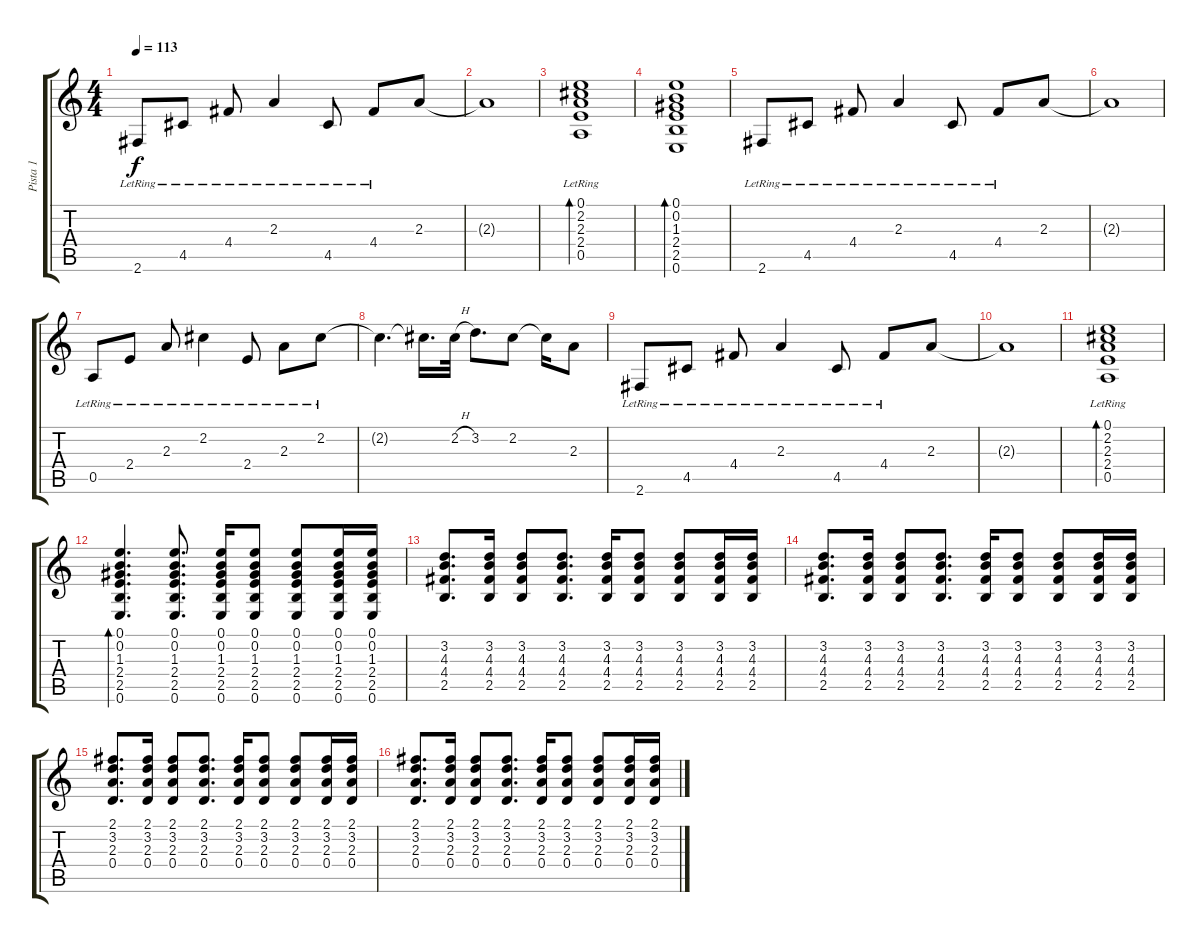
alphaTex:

\track ("Pista 1" "Pista 1") {instrument electricguitarclean}
\staff {score tabs}
\tuning (E4 B3 G3 D3 A2 E2) {hide}
\ts (4 4)
\tempo 113
\clef g2
\ks c
2.6{lr}.8{dy f} 4.5{lr}.8 4.4{lr}.8 2.3{lr}.4 4.5{lr}.8 4.4{lr}.8 2.3.8 |
2.3{t}.1 |
(0.1 2.2 2.3 2.4 0.5{lr}).1{bd 120} |
(0.1 0.2 1.3 2.4 2.5 0.6).1{bd 120} |
2.6{lr}.8 4.5{lr}.8 4.4{lr}.8 2.3{lr}.4 4.5{lr}.8 4.4{lr}.8 2.3.8 |
2.3{t}.1 |
0.5{lr}.8 2.4{lr}.8 2.3{lr}.8 2.2{lr}.4 2.4{lr}.8 2.3{lr}.8 2.2{lr}.8 |
2.2{t}.4{d} 2.2{t}.16{d} 2.2{h}.32 3.2.8{d} 2.2.8 2.2{t}.16 2.3.8 |
2.6{lr}.8 4.5{lr}.8 4.4{lr}.8 2.3{lr}.4 4.5{lr}.8 4.4{lr}.8 2.3.8 |
2.3{t}.1 |
(0.1 2.2 2.3 2.4 0.5{lr}).1{bd 120} |
(0.1 0.2 1.3 2.4 2.5 0.6).4{d bd 120} (0.1 0.2 1.3 2.4 2.5 0.6).8{d} (0.1 0.2 1.3 2.4 2.5 0.6).16 (0.1 0.2 1.3 2.4 2.5 0.6).8 (0.1 0.2 1.3 2.4 2.5 0.6).8 (0.1 0.2 1.3 2.4 2.5 0.6).16 (0.1 0.2 1.3 2.4 2.5 0.6).16 |
(3.2 4.3 4.4 2.5).8{d} (3.2 4.3 4.4 2.5).16 (3.2 4.3 4.4 2.5).8 (3.2 4.3 4.4 2.5).8{d} (3.2 4.3 4.4 2.5).16 (3.2 4.3 4.4 2.5).8 (3.2 4.3 4.4 2.5).8 (3.2 4.3 4.4 2.5).16 (3.2 4.3 4.4 2.5).16 |
(3.2 4.3 4.4 2.5).8{d} (3.2 4.3 4.4 2.5).16 (3.2 4.3 4.4 2.5).8 (3.2 4.3 4.4 2.5).8{d} (3.2 4.3 4.4 2.5).16 (3.2 4.3 4.4 2.5).8 (3.2 4.3 4.4 2.5).8 (3.2 4.3 4.4 2.5).16 (3.2 4.3 4.4 2.5).16 |
(2.1 3.2 2.3 0.4).8{d} (2.1 3.2 2.3 0.4).16 (2.1 3.2 2.3 0.4).8 (2.1 3.2 2.3 0.4).8{d} (2.1 3.2 2.3 0.4).16 (2.1 3.2 2.3 0.4).8 (2.1 3.2 2.3 0.4).8 (2.1 3.2 2.3 0.4).16 (2.1 3.2 2.3 0.4).16 |
(2.1 3.2 2.3 0.4).8{d} (2.1 3.2 2.3 0.4).16 (2.1 3.2 2.3 0.4).8 (2.1 3.2 2.3 0.4).8{d} (2.1 3.2 2.3 0.4).16 (2.1 3.2 2.3 0.4).8 (2.1 3.2 2.3 0.4).8 (2.1 3.2 2.3 0.4).16 (2.1 3.2 2.3 0.4).16
